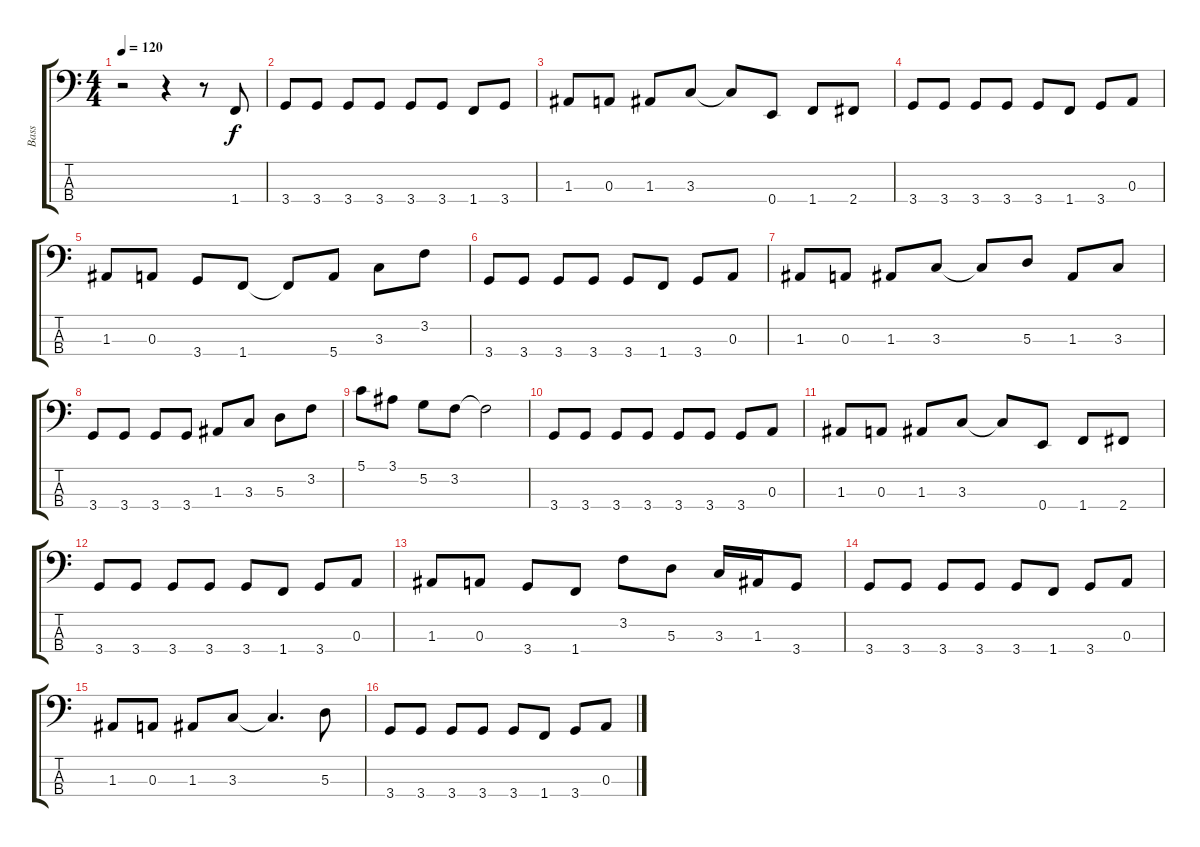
\track ("Bass" "Bass") {instrument electricbassfinger}
\staff {score tabs}
\tuning (G2 D2 A1 E1) {hide}
\ts (4 4)
\tempo 120
\clef f4
\ks c
r.2{dy f instrument electricbassfinger} r.4 r.8 1.4.8 |
3.4.8 3.4.8 3.4.8 3.4.8 3.4.8 3.4.8 1.4.8 3.4.8 |
1.3.8 0.3.8 1.3.8 3.3.8 3.3{t}.8 0.4.8 1.4.8 2.4.8 |
3.4.8 3.4.8 3.4.8 3.4.8 3.4.8 1.4.8 3.4.8 0.3.8 |
1.3.8 0.3.8 3.4.8 1.4.8 1.4{t}.8 5.4.8 3.3.8 3.2.8 |
3.4.8 3.4.8 3.4.8 3.4.8 3.4.8 1.4.8 3.4.8 0.3.8 |
1.3.8 0.3.8 1.3.8 3.3.8 3.3{t}.8 5.3.8 1.3.8 3.3.8 |
3.4.8 3.4.8 3.4.8 3.4.8 1.3.8 3.3.8 5.3.8 3.2.8 |
5.1.8 3.1.8 5.2.8 3.2.8 3.2{t}.2 |
3.4.8 3.4.8 3.4.8 3.4.8 3.4.8 3.4.8 3.4.8 0.3.8 |
1.3.8 0.3.8 1.3.8 3.3.8 3.3{t}.8 0.4.8 1.4.8 2.4.8 |
3.4.8 3.4.8 3.4.8 3.4.8 3.4.8 1.4.8 3.4.8 0.3.8 |
1.3.8 0.3.8 3.4.8 1.4.8 3.2.8 5.3.8 3.3.16 1.3.16 3.4.8 |
3.4.8 3.4.8 3.4.8 3.4.8 3.4.8 1.4.8 3.4.8 0.3.8 |
1.3.8 0.3.8 1.3.8 3.3.8 3.3{t}.4{d} 5.3.8 |
3.4.8 3.4.8 3.4.8 3.4.8 3.4.8 1.4.8 3.4.8 0.3.8
